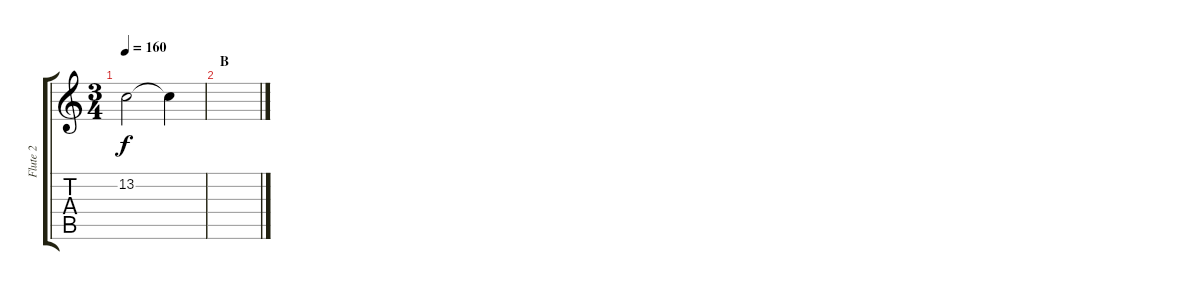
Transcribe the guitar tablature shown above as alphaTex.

\track ("Flute 2" "Flute 2") {instrument piccolo}
\staff {score tabs}
\tuning (E4 B3 G3 D3 A2 E2) {hide}
\ts (3 4)
\tempo 160
\clef g2
\ks c
13.2.2{dy f} 13.2{t}.4 |
\section ("" "B")
